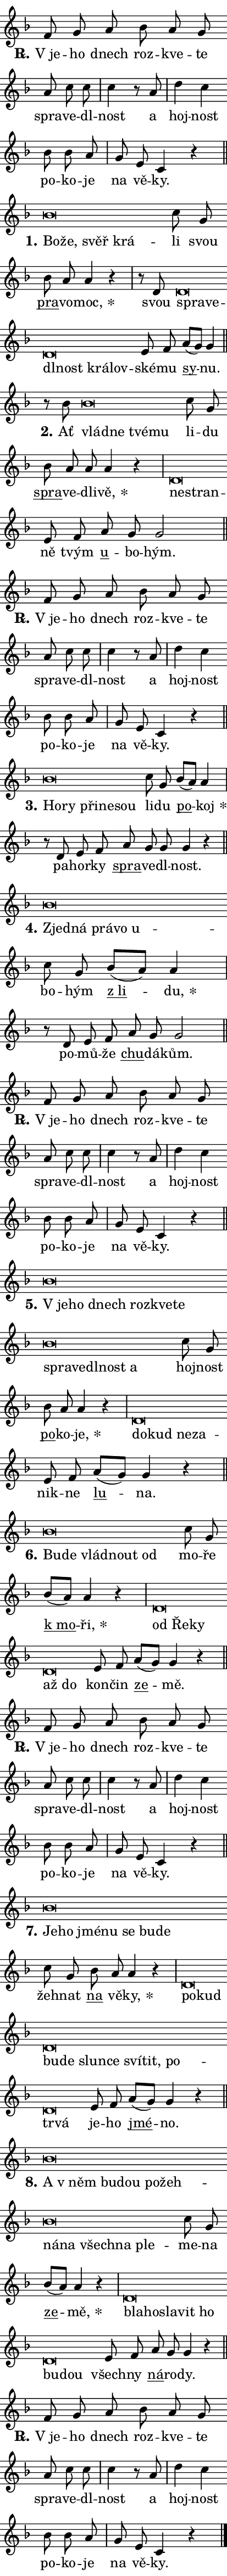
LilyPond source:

\version "2.22.1"
\header { tagline = "" }
\paper {
  indent = 0\cm
  top-margin = 0\cm
  right-margin = 0\cm
  bottom-margin = 0\cm
  left-margin = 0\cm
  paper-width = 7\cm
  page-breaking = #ly:one-page-breaking
  system-system-spacing.basic-distance = #11
  score-system-spacing.basic-distance = #11
  ragged-last = ##f
}


%% Author: Thomas Morley
%% https://lists.gnu.org/archive/html/lilypond-user/2020-05/msg00002.html
#(define (line-position grob)
"Returns position of @var[grob} in current system:
   @code{'start}, if at first time-step
   @code{'end}, if at last time-step
   @code{'middle} otherwise
"
  (let* ((col (ly:item-get-column grob))
         (ln (ly:grob-object col 'left-neighbor))
         (rn (ly:grob-object col 'right-neighbor))
         (col-to-check-left (if (ly:grob? ln) ln col))
         (col-to-check-right (if (ly:grob? rn) rn col))
         (break-dir-left
           (and
             (ly:grob-property col-to-check-left 'non-musical #f)
             (ly:item-break-dir col-to-check-left)))
         (break-dir-right
           (and
             (ly:grob-property col-to-check-right 'non-musical #f)
             (ly:item-break-dir col-to-check-right))))
        (cond ((eqv? 1 break-dir-left) 'start)
              ((eqv? -1 break-dir-right) 'end)
              (else 'middle))))

#(define (tranparent-at-line-position vctor)
  (lambda (grob)
  "Relying on @code{line-position} select the relevant enry from @var{vctor}.
Used to determine transparency,"
    (case (line-position grob)
      ((end) (not (vector-ref vctor 0)))
      ((middle) (not (vector-ref vctor 1)))
      ((start) (not (vector-ref vctor 2))))))

noteHeadBreakVisibility =
#(define-music-function (break-visibility)(vector?)
"Makes @code{NoteHead}s transparent relying on @var{break-visibility}"
#{
  \override NoteHead.transparent =
    #(tranparent-at-line-position break-visibility)
#})

#(define delete-ledgers-for-transparent-note-heads
  (lambda (grob)
    "Reads whether a @code{NoteHead} is transparent.
If so this @code{NoteHead} is removed from @code{'note-heads} from
@var{grob}, which is supposed to be @code{LedgerLineSpanner}.
As a result ledgers are not printed for this @code{NoteHead}"
    (let* ((nhds-array (ly:grob-object grob 'note-heads))
           (nhds-list
             (if (ly:grob-array? nhds-array)
                 (ly:grob-array->list nhds-array)
                 '()))
           ;; Relies on the transparent-property being done before
           ;; Staff.LedgerLineSpanner.after-line-breaking is executed.
           ;; This is fragile ...
           (to-keep
             (remove
               (lambda (nhd)
                 (ly:grob-property nhd 'transparent #f))
               nhds-list)))
      ;; TODO find a better method to iterate over grob-arrays, similiar
      ;; to filter/remove etc for lists
      ;; For now rebuilt from scratch
      (set! (ly:grob-object grob 'note-heads)  '())
      (for-each
        (lambda (nhd)
          (ly:pointer-group-interface::add-grob grob 'note-heads nhd))
        to-keep))))

hideNotes = {
  \noteHeadBreakVisibility #begin-of-line-visible
}
unHideNotes = {
  \noteHeadBreakVisibility #all-visible
}

% work-around for resetting accidentals
% https://lilypond.org/doc/v2.23/Documentation/notation/displaying-rhythms#unmetered-music
cadenzaMeasure = {
  \cadenzaOff
  \partial 1024 s1024
  \cadenzaOn
}

#(define-markup-command (accent layout props text) (markup?)
  "Underline accented syllable"
  (interpret-markup layout props
    #{\markup \override #'(offset . 4.3) \underline { #text }#}))

responsum = \markup \concat {
  "R" \hspace #-1.05 \path #0.1 #'((moveto 0 0.07) (lineto 0.9 0.8)) \hspace #0.05 "."
}

\layout {
    \context {
        \Staff
        \remove "Time_signature_engraver"
        \override LedgerLineSpanner.after-line-breaking = #delete-ledgers-for-transparent-note-heads
    }
    \context {
        \Voice {
            \override NoteHead.output-attributes = #'((class . "notehead"))
            \override Hairpin.height = #0.55
        }
    }
    \context {
        \Lyrics {
            \override StanzaNumber.output-attributes = #'((class . "stanzanumber"))
            \override LyricSpace.minimum-distance = #0.9
            \override LyricText.font-name = #"TeX Gyre Schola"
            \override LyricText.font-size = 1
            \override StanzaNumber.font-name = #"TeX Gyre Schola Bold"
            \override StanzaNumber.font-size = 1
        }
    }
}

% magnetic-lyrics.ily
%
%   written by
%     Jean Abou Samra <jean@abou-samra.fr>
%     Werner Lemberg <wl@gnu.org>
%
%   adapted by
%     Jiri Hon <jiri.hon@gmail.com>
%
% Version 2022-Apr-15

% https://www.mail-archive.com/lilypond-user@gnu.org/msg149350.html

#(define (Left_hyphen_pointer_engraver context)
   "Collect syllable-hyphen-syllable occurrences in lyrics and store
them in properties.  This engraver only looks to the left.  For
example, if the lyrics input is @code{foo -- bar}, it does the
following.

@itemize @bullet
@item
Set the @code{text} property of the @code{LyricHyphen} grob between
@q{foo} and @q{bar} to @code{foo}.

@item
Set the @code{left-hyphen} property of the @code{LyricText} grob with
text @q{foo} to the @code{LyricHyphen} grob between @q{foo} and
@q{bar}.
@end itemize

Use this auxiliary engraver in combination with the
@code{lyric-@/text::@/apply-@/magnetic-@/offset!} hook."
   (let ((hyphen #f)
         (text #f))
     (make-engraver
      (acknowledgers
       ((lyric-syllable-interface engraver grob source-engraver)
        (set! text grob)))
      (end-acknowledgers
       ((lyric-hyphen-interface engraver grob source-engraver)
        ;(when (not (grob::has-interface grob 'lyric-space-interface))
          (set! hyphen grob)));)
      ((stop-translation-timestep engraver)
       (when (and text hyphen)
         (ly:grob-set-object! text 'left-hyphen hyphen))
       (set! text #f)
       (set! hyphen #f)))))

#(define (lyric-text::apply-magnetic-offset! grob)
   "If the space between two syllables is less than the value in
property @code{LyricText@/.details@/.squash-threshold}, move the right
syllable to the left so that it gets concatenated with the left
syllable.

Use this function as a hook for
@code{LyricText@/.after-@/line-@/breaking} if the
@code{Left_@/hyphen_@/pointer_@/engraver} is active."
   (let ((hyphen (ly:grob-object grob 'left-hyphen #f)))
     (when hyphen
       (let ((left-text (ly:spanner-bound hyphen LEFT)))
         (when (grob::has-interface left-text 'lyric-syllable-interface)
           (let* ((common (ly:grob-common-refpoint grob left-text X))
                  (this-x-ext (ly:grob-extent grob common X))
                  (left-x-ext
                   (begin
                     ;; Trigger magnetism for left-text.
                     (ly:grob-property left-text 'after-line-breaking)
                     (ly:grob-extent left-text common X)))
                  ;; `delta` is the gap width between two syllables.
                  (delta (- (interval-start this-x-ext)
                            (interval-end left-x-ext)))
                  (details (ly:grob-property grob 'details))
                  (threshold (assoc-get 'squash-threshold details 0.2)))
             (when (< delta threshold)
               (let* (;; We have to manipulate the input text so that
                      ;; ligatures crossing syllable boundaries are not
                      ;; disabled.  For languages based on the Latin
                      ;; script this is essentially a beautification.
                      ;; However, for non-Western scripts it can be a
                      ;; necessity.
                      (lt (ly:grob-property left-text 'text))
                      (rt (ly:grob-property grob 'text))
                      (is-space (grob::has-interface hyphen 'lyric-space-interface))
                      (space (if is-space " " ""))
                      (space-markup (grob-interpret-markup grob " "))
                      (space-size (interval-length (ly:stencil-extent space-markup X)))
                      (extra-delta (if is-space space-size 0))
                      ;; Append new syllable.
                      (ltrt-space (if (and (string? lt) (string? rt))
                                (string-append lt space rt)
                                (make-concat-markup (list lt space rt))))
                      ;; Right-align `ltrt` to the right side.
                      (ltrt-space-markup (grob-interpret-markup
                               grob
                               (make-translate-markup
                                (cons (interval-length this-x-ext) 0)
                                (make-right-align-markup ltrt-space)))))
                 (begin
                   ;; Don't print `left-text`.
                   (ly:grob-set-property! left-text 'stencil #f)
                   ;; Set text and stencil (which holds all collected
                   ;; syllables so far) and shift it to the left.
                   (ly:grob-set-property! grob 'text ltrt-space)
                   (ly:grob-set-property! grob 'stencil ltrt-space-markup)
                   (ly:grob-translate-axis! grob (- (- delta extra-delta)) X))))))))))


#(define (lyric-hyphen::displace-bounds-first grob)
   ;; Make very sure this callback isn't triggered too early.
   (let ((left (ly:spanner-bound grob LEFT))
         (right (ly:spanner-bound grob RIGHT)))
     (ly:grob-property left 'after-line-breaking)
     (ly:grob-property right 'after-line-breaking)
     (ly:lyric-hyphen::print grob)))

squashThreshold = #0.4

\layout {
  \context {
    \Lyrics
    \consists #Left_hyphen_pointer_engraver
    \override LyricText.after-line-breaking =
      #lyric-text::apply-magnetic-offset!
    \override LyricHyphen.stencil = #lyric-hyphen::displace-bounds-first
    \override LyricText.details.squash-threshold = \squashThreshold
    \override LyricHyphen.minimum-distance = 0
    \override LyricHyphen.minimum-length = \squashThreshold
  }
}

squash = \override LyricText.details.squash-threshold = 9999
unSquash = \override LyricText.details.squash-threshold = \squashThreshold

left = \override LyricText.self-alignment-X = #LEFT
unLeft = \revert LyricText.self-alignment-X

starOffset = #(lambda (grob) 
                (let ((x_offset (ly:self-alignment-interface::aligned-on-x-parent grob)))
                  (if (= x_offset 0) 0 (+ x_offset 1.2))))

star = #(define-music-function (syllable)(string?)
"Append star separator at the end of a syllable"
#{
  \once \override LyricText.X-offset = #starOffset
  \lyricmode { \markup {
    #syllable
    \override #'((font-name . "TeX Gyre Schola Bold")) \hspace #0.2 \lower #0.65 \larger "*"
  } }
#})

starAccent = #(define-music-function (syllable)(string?)
"Append star separator at the end of a syllable and make accent"
#{
  \once \override LyricText.X-offset = #starOffset
  \lyricmode { \markup {
    \accent #syllable
    \override #'((font-name . "TeX Gyre Schola Bold")) \hspace #0.2 \lower #0.65 \larger "*"
  } }
#})

breath = #(define-music-function (syllable)(string?)
"Append breathing indicator at the end of a syllable"
#{
  \lyricmode { \markup { #syllable "+" } }
#})

optionalBreath = #(define-music-function (syllable)(string?)
"Append optional breathing indicator at the end of a syllable"
#{
  \lyricmode { \markup { #syllable "(+)" } }
#})


\score {
    <<
        \new Voice = "melody" { \cadenzaOn \key f \major \relative { f'8 g a bes a g \bar "" a c c \cadenzaMeasure \bar "|" c4 r8 a \cadenzaMeasure \bar "|" d4 c \bar "" bes8 bes a \cadenzaMeasure \bar "|" g e c4 r \cadenzaMeasure \bar "||" \break }
\relative { bes'\breve*1/16 \hideNotes \breve*1/16 \bar "" \breve*1/16 \breve*1/16 \bar "" \unHideNotes c8 g \bar "" bes a a4 r \cadenzaMeasure \bar "|" r8 d, d\breve*1/16 \hideNotes \breve*1/16 \bar "" \breve*1/16 \bar "" \breve*1/16 \bar "" \breve*1/16 \breve*1/16 \bar "" \unHideNotes e8 f \bar "" a[( g)] g4 \cadenzaMeasure \bar "||" \break }
\relative { r8 bes' bes\breve*1/16 \hideNotes \breve*1/16 \bar "" \breve*1/16 \breve*1/16 \bar "" \unHideNotes c8 g \bar "" bes a a a4 r \cadenzaMeasure \bar "|" d,\breve*1/16 \hideNotes \breve*1/16 \bar "" \unHideNotes e8 f \bar "" a g g2 \cadenzaMeasure \bar "||" \break }
\relative { f'8 g a bes a g \bar "" a c c \cadenzaMeasure \bar "|" c4 r8 a \cadenzaMeasure \bar "|" d4 c \bar "" bes8 bes a \cadenzaMeasure \bar "|" g e c4 r \cadenzaMeasure \bar "||" \break }
\relative { bes'\breve*1/16 \hideNotes \breve*1/16 \bar "" \breve*1/16 \bar "" \breve*1/16 \breve*1/16 \bar "" \unHideNotes c8 g \bar "" bes[( a)] a4 \cadenzaMeasure \bar "|" r8 d, e8 f \bar "" a g g g4 r \cadenzaMeasure \bar "||" \break }
\relative { bes'\breve*1/16 \hideNotes \breve*1/16 \bar "" \breve*1/16 \bar "" \breve*1/16 \breve*1/16 \bar "" \unHideNotes c8 g \bar "" bes[( a)] a4 \cadenzaMeasure \bar "|" r8 d, e8 f \bar "" a g g2 \cadenzaMeasure \bar "||" \break }
\relative { f'8 g a bes a g \bar "" a c c \cadenzaMeasure \bar "|" c4 r8 a \cadenzaMeasure \bar "|" d4 c \bar "" bes8 bes a \cadenzaMeasure \bar "|" g e c4 r \cadenzaMeasure \bar "||" \break }
\relative { bes'\breve*1/16 \hideNotes \breve*1/16 \bar "" \breve*1/16 \bar "" \breve*1/16 \bar "" \breve*1/16 \bar "" \breve*1/16 \bar "" \breve*1/16 \bar "" \breve*1/16 \bar "" \breve*1/16 \bar "" \breve*1/16 \breve*1/16 \bar "" \unHideNotes c8 g \bar "" bes a a4 r \cadenzaMeasure \bar "|" d,\breve*1/16 \hideNotes \breve*1/16 \bar "" \breve*1/16 \breve*1/16 \bar "" \unHideNotes e8 f \bar "" a[( g)] g4 r \cadenzaMeasure \bar "||" \break }
\relative { bes'\breve*1/16 \hideNotes \breve*1/16 \bar "" \breve*1/16 \bar "" \breve*1/16 \breve*1/16 \bar "" \unHideNotes c8 g \bar "" bes[( a)] a4 r \cadenzaMeasure \bar "|" d,\breve*1/16 \hideNotes \breve*1/16 \bar "" \breve*1/16 \bar "" \breve*1/16 \breve*1/16 \bar "" \unHideNotes e8 f \bar "" a[( g)] g4 r \cadenzaMeasure \bar "||" \break }
\relative { f'8 g a bes a g \bar "" a c c \cadenzaMeasure \bar "|" c4 r8 a \cadenzaMeasure \bar "|" d4 c \bar "" bes8 bes a \cadenzaMeasure \bar "|" g e c4 r \cadenzaMeasure \bar "||" \break }
\relative { bes'\breve*1/16 \hideNotes \breve*1/16 \bar "" \breve*1/16 \bar "" \breve*1/16 \bar "" \breve*1/16 \bar "" \breve*1/16 \breve*1/16 \bar "" \unHideNotes c8 g \bar "" bes a a4 r \cadenzaMeasure \bar "|" d,\breve*1/16 \hideNotes \breve*1/16 \bar "" \breve*1/16 \bar "" \breve*1/16 \bar "" \breve*1/16 \bar "" \breve*1/16 \bar "" \breve*1/16 \bar "" \breve*1/16 \bar "" \breve*1/16 \bar "" \breve*1/16 \breve*1/16 \bar "" \unHideNotes e8 f \bar "" a[( g)] g4 r \cadenzaMeasure \bar "||" \break }
\relative { bes'\breve*1/16 \hideNotes \breve*1/16 \bar "" \breve*1/16 \bar "" \breve*1/16 \bar "" \breve*1/16 \bar "" \breve*1/16 \bar "" \breve*1/16 \bar "" \breve*1/16 \bar "" \breve*1/16 \bar "" \breve*1/16 \breve*1/16 \bar "" \unHideNotes c8 g \bar "" bes[( a)] a4 r \cadenzaMeasure \bar "|" d,\breve*1/16 \hideNotes \breve*1/16 \bar "" \breve*1/16 \bar "" \breve*1/16 \bar "" \breve*1/16 \bar "" \breve*1/16 \breve*1/16 \bar "" \unHideNotes e8 f \bar "" a g g4 r \cadenzaMeasure \bar "||" \break }
\relative { f'8 g a bes a g \bar "" a c c \cadenzaMeasure \bar "|" c4 r8 a \cadenzaMeasure \bar "|" d4 c \bar "" bes8 bes a \cadenzaMeasure \bar "|" g e c4 r \cadenzaMeasure \bar "||" \break } \bar "|." }
        \new Lyrics \lyricsto "melody" { \lyricmode { \set stanza = \responsum
"V je" -- ho dnech roz -- kve -- te spra -- ve -- dl -- nost a hoj -- nost po -- ko -- je na vě -- ky.
\set stanza = "1."
\left Bo -- \squash že, svěř krá -- \unLeft \unSquash li svou \markup \accent pra -- vo -- \star moc, svou \left spra -- \squash ve -- dl -- nost krá -- lov -- \unLeft \unSquash ské -- mu \markup \accent sy -- nu.
\set stanza = "2."
Ať \left vlád -- \squash ne tvé -- mu \unLeft \unSquash li -- du \markup \accent spra -- ve -- dli -- \star vě, \left ne -- \squash stran -- \unLeft \unSquash ně tvým \markup \accent u -- bo -- hým.
\set stanza = \responsum
"V je" -- ho dnech roz -- kve -- te spra -- ve -- dl -- nost a hoj -- nost po -- ko -- je na vě -- ky.
\set stanza = "3."
\left Ho -- \squash ry při -- ne -- sou \unLeft \unSquash li -- du \markup \accent po -- \star koj pa -- hor -- ky \markup \accent spra -- ve -- dl -- nost.
\set stanza = "4."
\left Zjed -- \squash ná prá -- vo u -- \unLeft \unSquash bo -- hým \markup \accent "z li" -- \star du, po -- mů -- že \markup \accent chu -- dá -- kům.
\set stanza = \responsum
"V je" -- ho dnech roz -- kve -- te spra -- ve -- dl -- nost a hoj -- nost po -- ko -- je na vě -- ky.
\set stanza = "5."
\left "V je" -- \squash ho dnech roz -- kve -- te spra -- ve -- dl -- nost a \unLeft \unSquash hoj -- nost \markup \accent po -- ko -- \star je, \left do -- \squash kud ne -- za -- \unLeft \unSquash nik -- ne \markup \accent lu -- na.
\set stanza = "6."
\left Bu -- \squash de vlád -- nout od \unLeft \unSquash mo -- ře \markup \accent "k mo" -- \star ři, \left od \squash Ře -- ky až do \unLeft \unSquash kon -- čin \markup \accent ze -- mě.
\set stanza = \responsum
"V je" -- ho dnech roz -- kve -- te spra -- ve -- dl -- nost a hoj -- nost po -- ko -- je na vě -- ky.
\set stanza = "7."
\left Je -- \squash ho jmé -- nu se bu -- de \unLeft \unSquash žeh -- nat \markup \accent na vě -- \star ky, \left po -- \squash kud bu -- de slun -- ce sví -- tit, po -- tr -- vá \unLeft \unSquash je -- ho \markup \accent jmé -- no.
\set stanza = "8."
\left A \squash "v něm" bu -- dou po -- žeh -- ná -- na všech -- na ple -- \unLeft \unSquash me -- na \markup \accent ze -- \star mě, \left bla -- \squash ho -- sla -- vit ho bu -- dou \unLeft \unSquash všech -- ny \markup \accent ná -- ro -- dy.
\set stanza = \responsum
"V je" -- ho dnech roz -- kve -- te spra -- ve -- dl -- nost a hoj -- nost po -- ko -- je na vě -- ky. } }
    >>
    \layout {}
}
